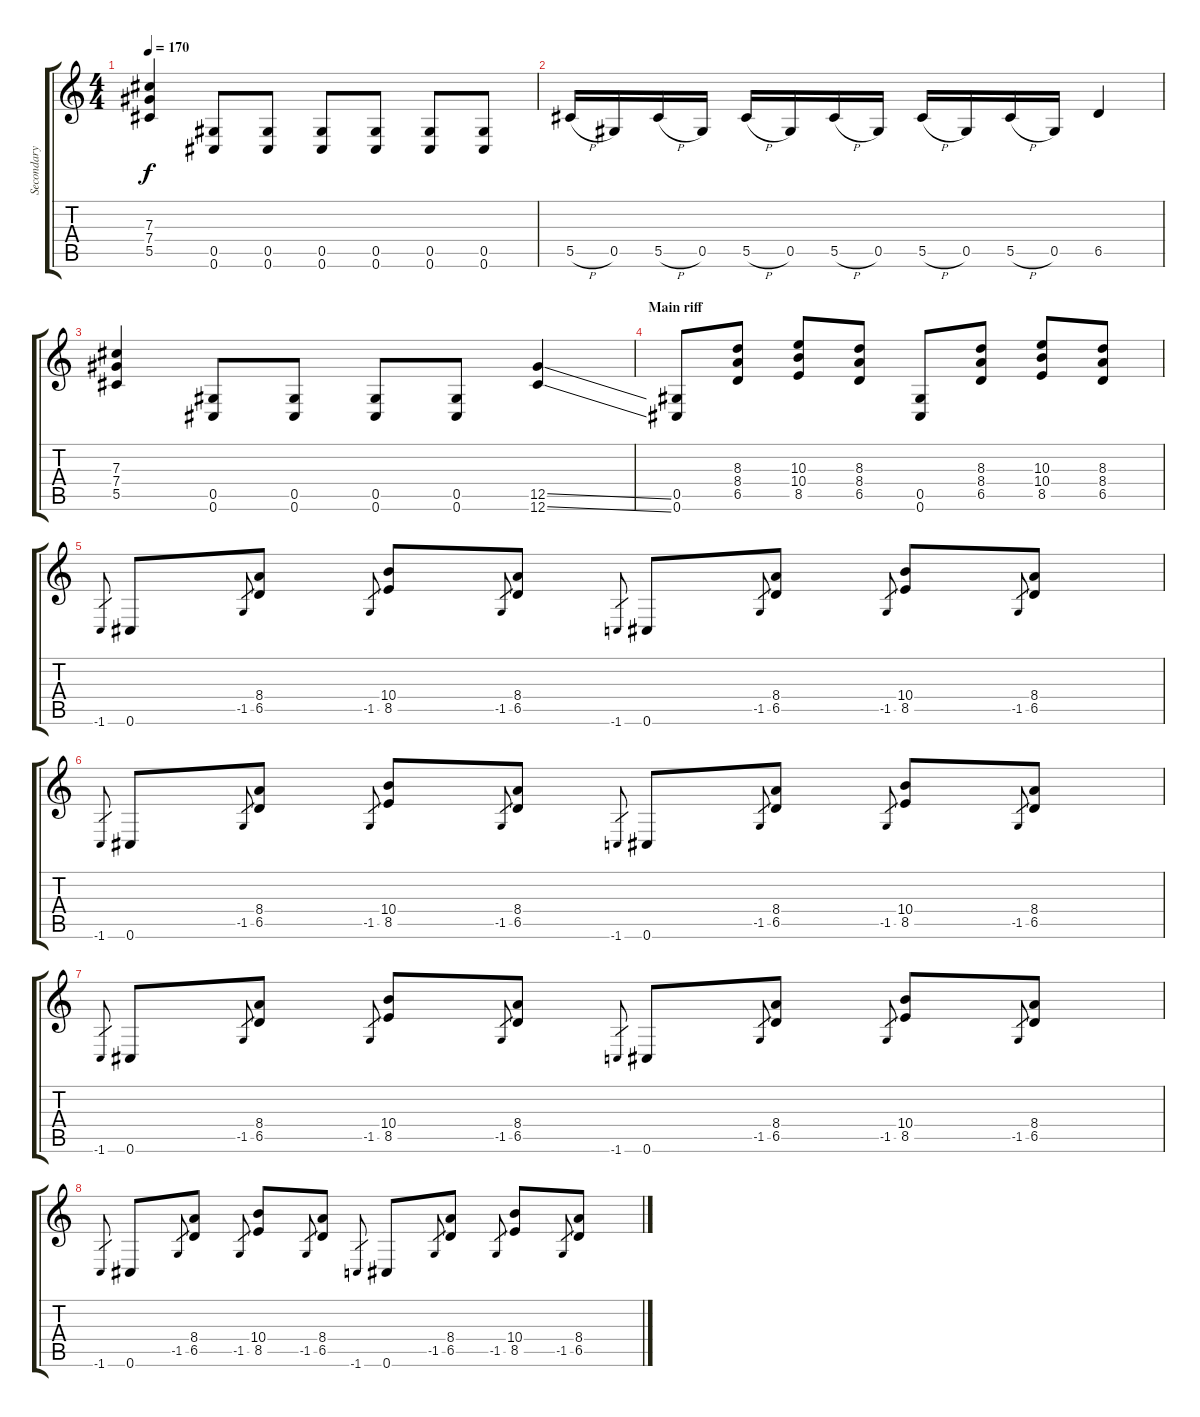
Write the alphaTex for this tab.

\track ("Secondary guitar" "Secondary ") {instrument distortionguitar}
\staff {score tabs}
\tuning (Eb4 Bb3 Gb3 Db3 Ab2 Db2) {hide}
\ts (4 4)
\tempo 170
\clef g2
\ks c
(7.3 7.4 5.5).4{dy f} (0.5 0.6).8 (0.5 0.6).8 (0.5 0.6).8 (0.5 0.6).8 (0.5 0.6).8 (0.5 0.6).8 |
5.5{h}.16 0.5.16 5.5{h}.16 0.5.16 5.5{h}.16 0.5.16 5.5{h}.16 0.5.16 5.5{h}.16 0.5.16 5.5{h}.16 0.5.16 6.5.4 |
(7.3 7.4 5.5).4 (0.5 0.6).8 (0.5 0.6).8 (0.5 0.6).8 (0.5 0.6).8 (12.5{ss} 12.6{ss}).4 |
\section ("" "Main riff")
(0.5 0.6).8 (8.3 8.4 6.5).8 (10.3 10.4 8.5).8 (8.3 8.4 6.5).8 (0.5 0.6).8 (8.3 8.4 6.5).8 (10.3 10.4 8.5).8 (8.3 8.4 6.5).8 |
-1.6.8{gr} 0.6.8 -1.5.8{gr} (8.4 6.5).8 -1.5.8{gr} (10.4 8.5).8 -1.5.8{gr} (8.4 6.5).8 -1.6.8{gr} 0.6.8 -1.5.8{gr} (8.4 6.5).8 -1.5.8{gr} (10.4 8.5).8 -1.5.8{gr} (8.4 6.5).8 |
-1.6.8{gr} 0.6.8 -1.5.8{gr} (8.4 6.5).8 -1.5.8{gr} (10.4 8.5).8 -1.5.8{gr} (8.4 6.5).8 -1.6.8{gr} 0.6.8 -1.5.8{gr} (8.4 6.5).8 -1.5.8{gr} (10.4 8.5).8 -1.5.8{gr} (8.4 6.5).8 |
-1.6.8{gr} 0.6.8 -1.5.8{gr} (8.4 6.5).8 -1.5.8{gr} (10.4 8.5).8 -1.5.8{gr} (8.4 6.5).8 -1.6.8{gr} 0.6.8 -1.5.8{gr} (8.4 6.5).8 -1.5.8{gr} (10.4 8.5).8 -1.5.8{gr} (8.4 6.5).8 |
-1.6.8{gr} 0.6.8 -1.5.8{gr} (8.4 6.5).8 -1.5.8{gr} (10.4 8.5).8 -1.5.8{gr} (8.4 6.5).8 -1.6.8{gr} 0.6.8 -1.5.8{gr} (8.4 6.5).8 -1.5.8{gr} (10.4 8.5).8 -1.5.8{gr} (8.4 6.5).8
